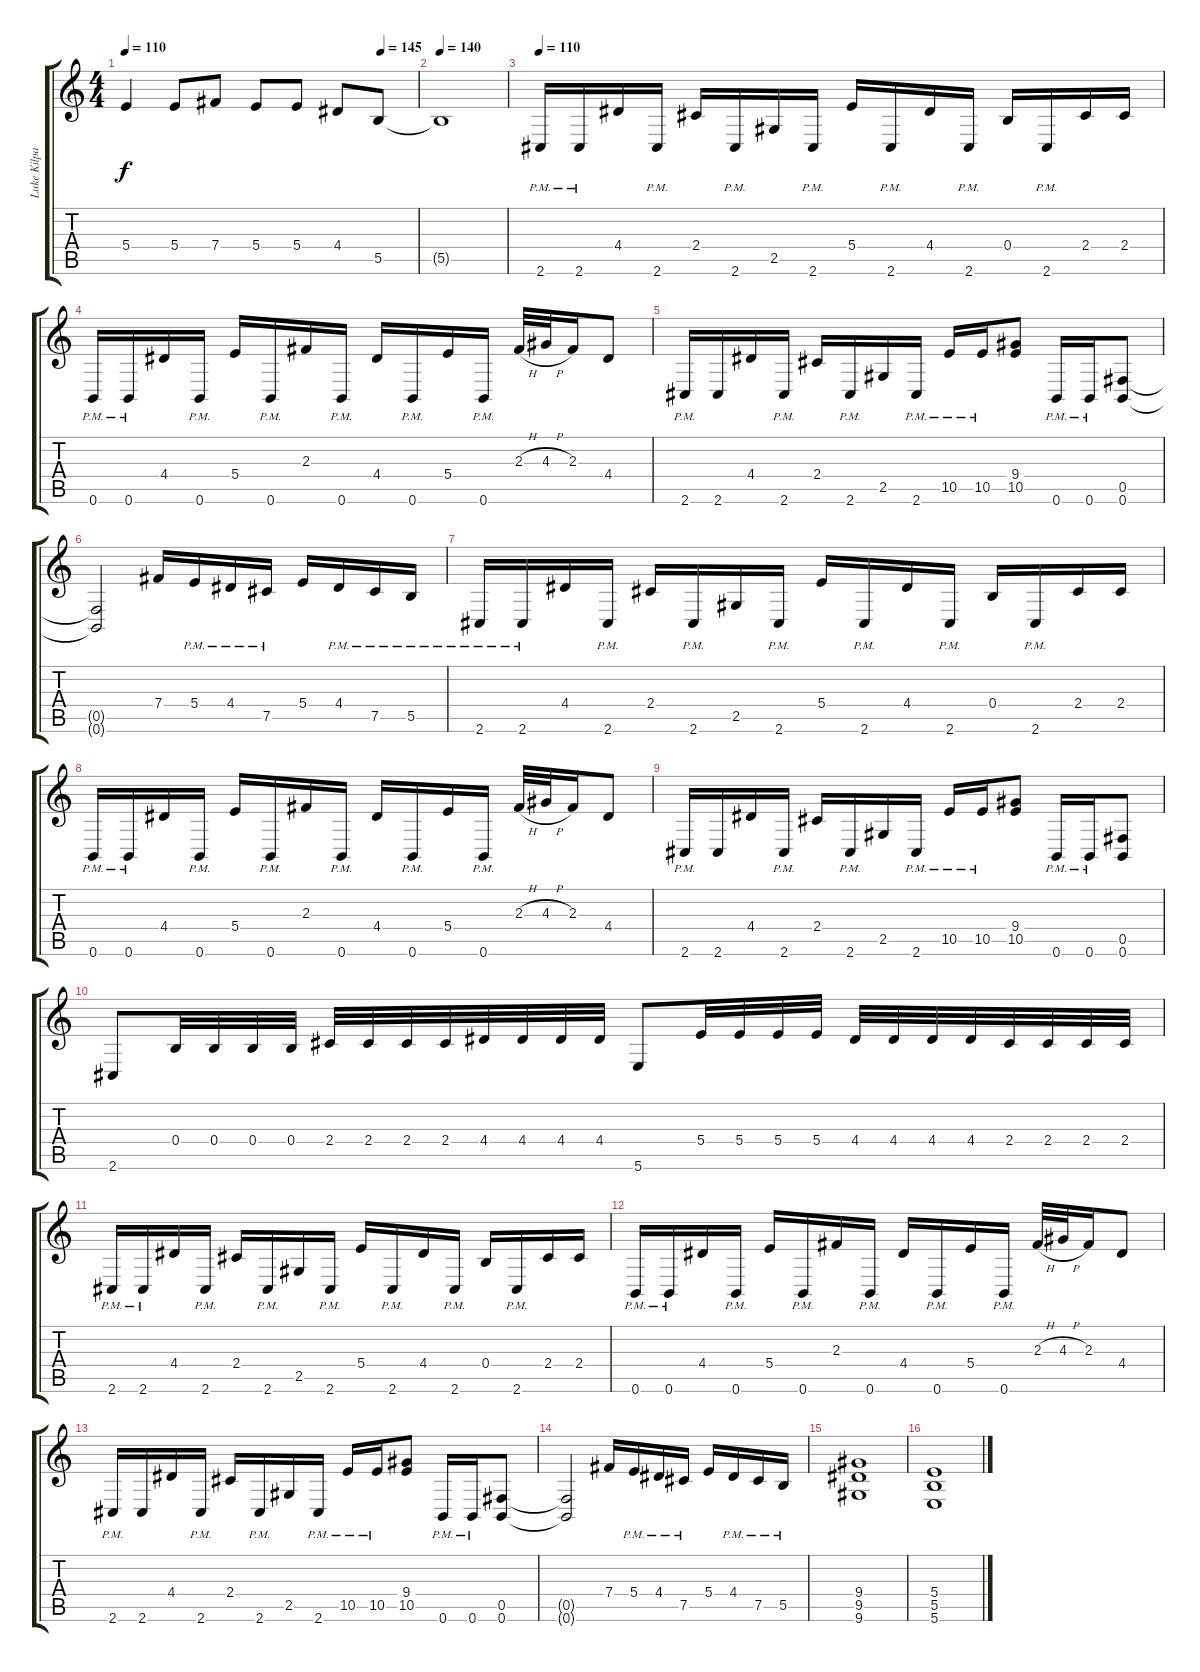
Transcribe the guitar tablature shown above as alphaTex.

\track ("Luke Kilpatrick" "Luke Kilpa") {instrument distortionguitar}
\staff {score tabs}
\tuning (Db4 Ab3 E3 B2 Gb2 B1) {hide}
\ts (4 4)
\tempo (145 0.875)
\tempo 110
\clef g2
\ks c
5.4.4{dy f} 5.4.8 7.4.8 5.4.8 5.4.8 4.4.8 5.5.8 |
\tempo 140
5.5{t}.1 |
\tempo 110
2.6{pm}.16 2.6{pm}.16 4.4.16 2.6{pm}.16 2.4.16 2.6{pm}.16 2.5.16 2.6{pm}.16 5.4.16 2.6{pm}.16 4.4.16 2.6{pm}.16 0.4.16 2.6{pm}.16 2.4.16 2.4.16 |
0.6{pm}.16 0.6{pm}.16 4.4.16 0.6{pm}.16 5.4.16 0.6{pm}.16 2.3.16 0.6{pm}.16 4.4.16 0.6{pm}.16 5.4.16 0.6{pm}.16 2.3{h}.32 4.3{h}.32 2.3.16 4.4.8 |
2.6{pm}.16 2.6.16 4.4.16 2.6{pm}.16 2.4.16 2.6{pm}.16 2.5.16 2.6{pm}.16 10.5{pm}.16 10.5{pm}.16 (9.4 10.5).8 0.6{pm}.16 0.6{pm}.16 (0.5 0.6).8 |
(0.5{t} 0.6{t}).2 7.4.16 5.4{pm}.16 4.4{pm}.16 7.5{pm}.16 5.4.16 4.4{pm}.16 7.5{pm}.16 5.5{pm}.16 |
2.6{pm}.16 2.6{pm}.16 4.4.16 2.6{pm}.16 2.4.16 2.6{pm}.16 2.5.16 2.6{pm}.16 5.4.16 2.6{pm}.16 4.4.16 2.6{pm}.16 0.4.16 2.6{pm}.16 2.4.16 2.4.16 |
0.6{pm}.16 0.6{pm}.16 4.4.16 0.6{pm}.16 5.4.16 0.6{pm}.16 2.3.16 0.6{pm}.16 4.4.16 0.6{pm}.16 5.4.16 0.6{pm}.16 2.3{h}.32 4.3{h}.32 2.3.16 4.4.8 |
2.6{pm}.16 2.6.16 4.4.16 2.6{pm}.16 2.4.16 2.6{pm}.16 2.5.16 2.6{pm}.16 10.5{pm}.16 10.5{pm}.16 (9.4 10.5).8 0.6{pm}.16 0.6{pm}.16 (0.5 0.6).8 |
2.6.8 0.4.32 0.4.32 0.4.32 0.4.32 2.4.32 2.4.32 2.4.32 2.4.32 4.4.32 4.4.32 4.4.32 4.4.32 5.6.8 5.4.32 5.4.32 5.4.32 5.4.32 4.4.32 4.4.32 4.4.32 4.4.32 2.4.32 2.4.32 2.4.32 2.4.32 |
2.6{pm}.16 2.6{pm}.16 4.4.16 2.6{pm}.16 2.4.16 2.6{pm}.16 2.5.16 2.6{pm}.16 5.4.16 2.6{pm}.16 4.4.16 2.6{pm}.16 0.4.16 2.6{pm}.16 2.4.16 2.4.16 |
0.6{pm}.16 0.6{pm}.16 4.4.16 0.6{pm}.16 5.4.16 0.6{pm}.16 2.3.16 0.6{pm}.16 4.4.16 0.6{pm}.16 5.4.16 0.6{pm}.16 2.3{h}.32 4.3{h}.32 2.3.16 4.4.8 |
2.6{pm}.16 2.6.16 4.4.16 2.6{pm}.16 2.4.16 2.6{pm}.16 2.5.16 2.6{pm}.16 10.5{pm}.16 10.5{pm}.16 (9.4 10.5).8 0.6{pm}.16 0.6{pm}.16 (0.5 0.6).8 |
(0.5{t} 0.6{t}).2 7.4.16 5.4{pm}.16 4.4{pm}.16 7.5{pm}.16 5.4.16 4.4{pm}.16 7.5{pm}.16 5.5{pm}.16 |
(9.4 9.5 9.6).1 |
(5.4 5.5 5.6).1
